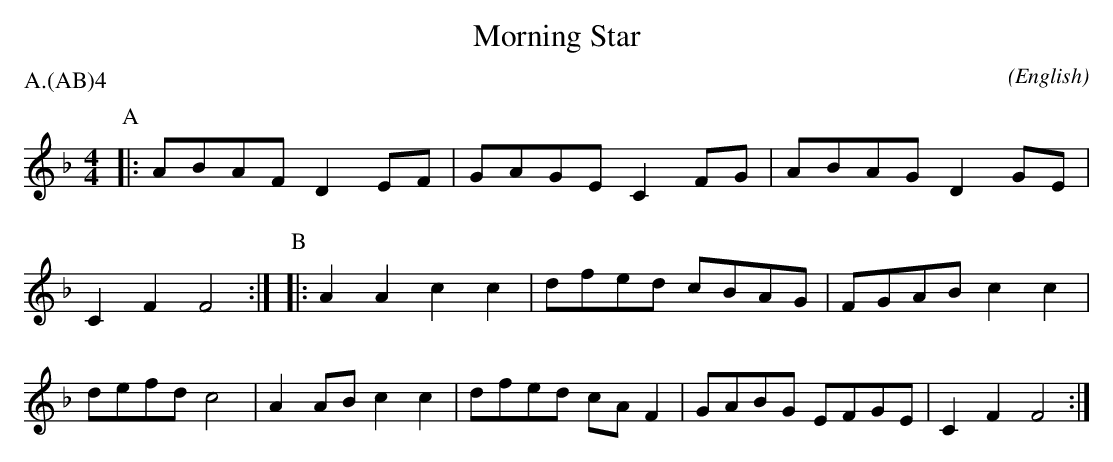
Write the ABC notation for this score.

X:1
T:Morning Star
M:4/4
C:
O:English
P:A.(AB)4
K:F
P:A
|: ABAF  D2 EF | GAGE C2 FG | ABAG D2 GE | C2 F2 F4 :|\
P:B
|: A2 A2 c2 c2 | dfed cBAG  | FGAB c2 c2 | defd  c4 |\
   A2 AB c2 c2 | dfed cA F2 | GABG EFGE  | C2 F2 F4 :|
